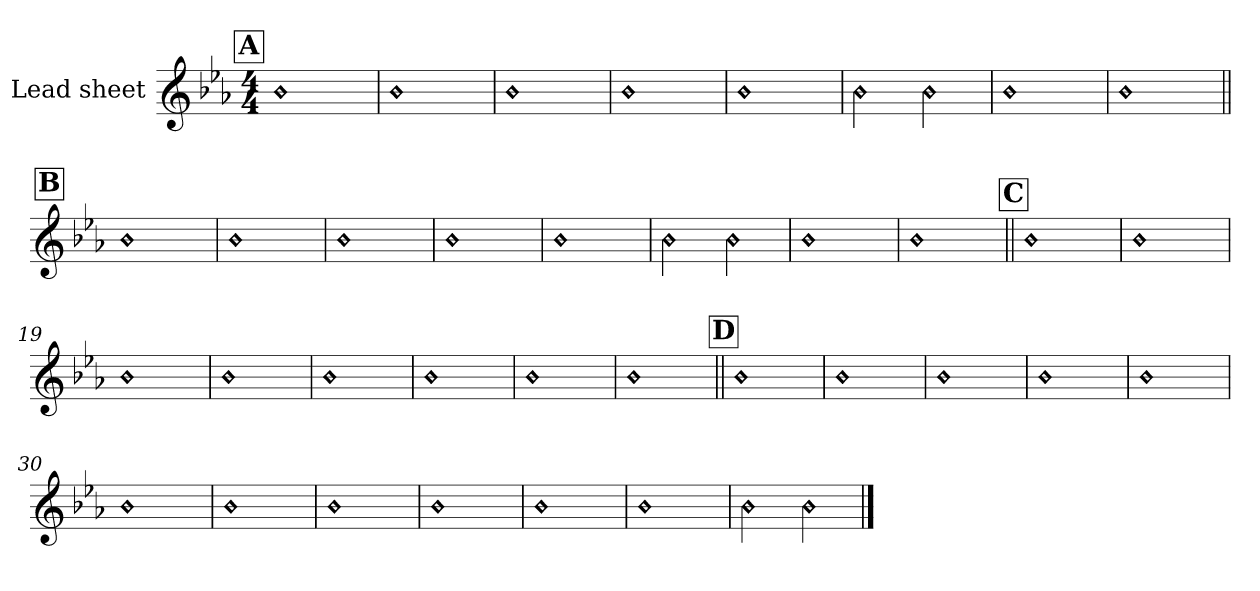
**kern
*part1
*staff1
*I"Lead sheet
*clefG2
*k[b-e-a-]
*E-:
*M4/4
!!LO:REH:place=s1:a:t=A
=1||
!LO:N:head=diamond
1b-
=2
!LO:N:head=diamond
1b-
=3
!LO:N:head=diamond
1b-
=4
!LO:N:head=diamond
1b-
!!LO:LB:g=z
=5
!LO:N:head=diamond
1b-
=6
!LO:N:head=diamond
2b-
!LO:N:head=diamond
2b-
=7
!LO:N:head=diamond
1b-
=8
!LO:N:head=diamond
1b-
!!LO:LB:g=z
!!LO:REH:place=s1:a:t=B
=9||
!LO:N:head=diamond
1b-
=10
!LO:N:head=diamond
1b-
=11
!LO:N:head=diamond
1b-
=12
!LO:N:head=diamond
1b-
!!LO:LB:g=z
=13
!LO:N:head=diamond
1b-
=14
!LO:N:head=diamond
2b-
!LO:N:head=diamond
2b-
=15
!LO:N:head=diamond
1b-
=16
!LO:N:head=diamond
1b-
!!LO:LB:g=z
!!LO:REH:place=s1:a:t=C
=17||
!LO:N:head=diamond
1b-
=18
!LO:N:head=diamond
1b-
=19
!LO:N:head=diamond
1b-
=20
!LO:N:head=diamond
1b-
!!LO:LB:g=z
=21
!LO:N:head=diamond
1b-
=22
!LO:N:head=diamond
1b-
=23
!LO:N:head=diamond
1b-
=24
!LO:N:head=diamond
1b-
!!LO:LB:g=z
!!LO:REH:place=s1:a:t=D
=25||
!LO:N:head=diamond
1b-
=26
!LO:N:head=diamond
1b-
=27
!LO:N:head=diamond
1b-
=28
!LO:N:head=diamond
1b-
!!LO:LB:g=z
=29
!LO:N:head=diamond
1b-
=30
!LO:N:head=diamond
1b-
=31
!LO:N:head=diamond
1b-
=32
!LO:N:head=diamond
1b-
!!LO:LB:g=z
=33
!LO:N:head=diamond
1b-
=34
!LO:N:head=diamond
1b-
=35
!LO:N:head=diamond
1b-
=36
!LO:N:head=diamond
2b-
!LO:N:head=diamond
2b-
==
*-
